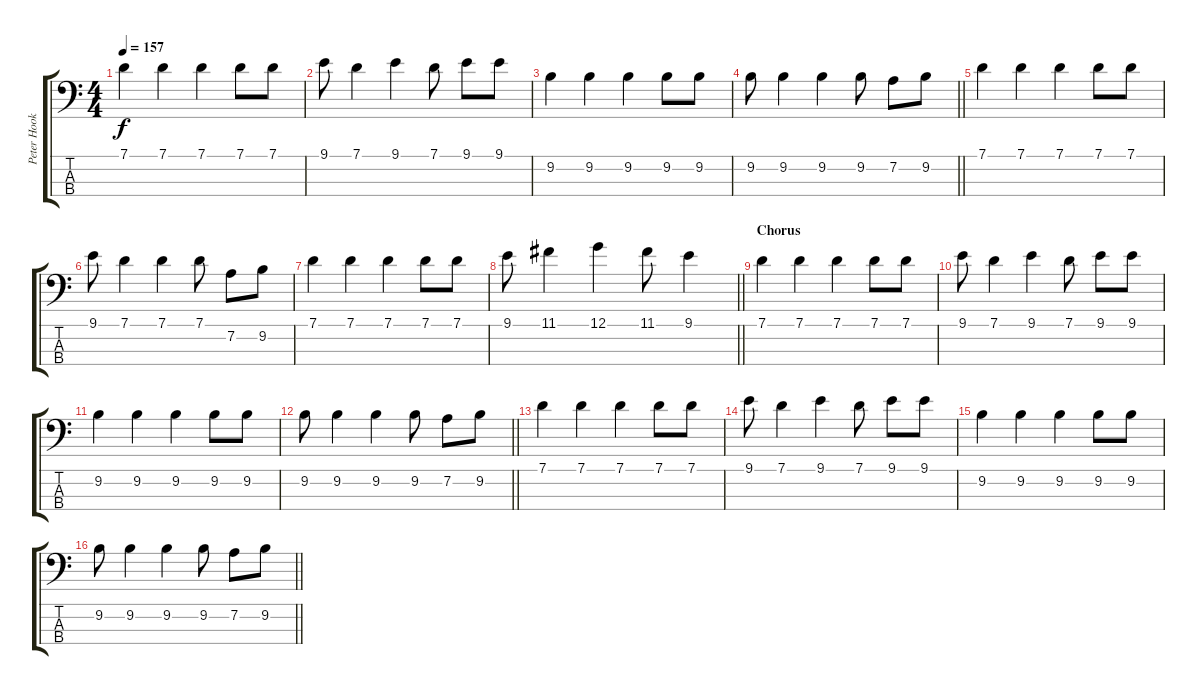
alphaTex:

\track ("Peter Hook" "Peter Hook") {instrument electricbasspick}
\staff {score tabs}
\tuning (G2 D2 A1 E1) {hide}
\ts (4 4)
\tempo 157
\clef f4
\ks c
7.1.4{dy f} 7.1.4 7.1.4 7.1.8 7.1.8 |
9.1.8 7.1.4 9.1.4 7.1.8 9.1.8 9.1.8 |
9.2.4 9.2.4 9.2.4 9.2.8 9.2.8 |
\barLineRight lightlight
9.2.8 9.2.4 9.2.4 9.2.8 7.2.8 9.2.8 |
7.1.4 7.1.4 7.1.4 7.1.8 7.1.8 |
9.1.8 7.1.4 7.1.4 7.1.8 7.2.8 9.2.8 |
7.1.4 7.1.4 7.1.4 7.1.8 7.1.8 |
\barLineRight lightlight
9.1.8 11.1.4 12.1.4 11.1.8 9.1.4 |
\section ("" "Chorus")
7.1.4 7.1.4 7.1.4 7.1.8 7.1.8 |
9.1.8 7.1.4 9.1.4 7.1.8 9.1.8 9.1.8 |
9.2.4 9.2.4 9.2.4 9.2.8 9.2.8 |
\barLineRight lightlight
9.2.8 9.2.4 9.2.4 9.2.8 7.2.8 9.2.8 |
7.1.4 7.1.4 7.1.4 7.1.8 7.1.8 |
9.1.8 7.1.4 9.1.4 7.1.8 9.1.8 9.1.8 |
9.2.4 9.2.4 9.2.4 9.2.8 9.2.8 |
\barLineRight lightlight
9.2.8 9.2.4 9.2.4 9.2.8 7.2.8 9.2.8
